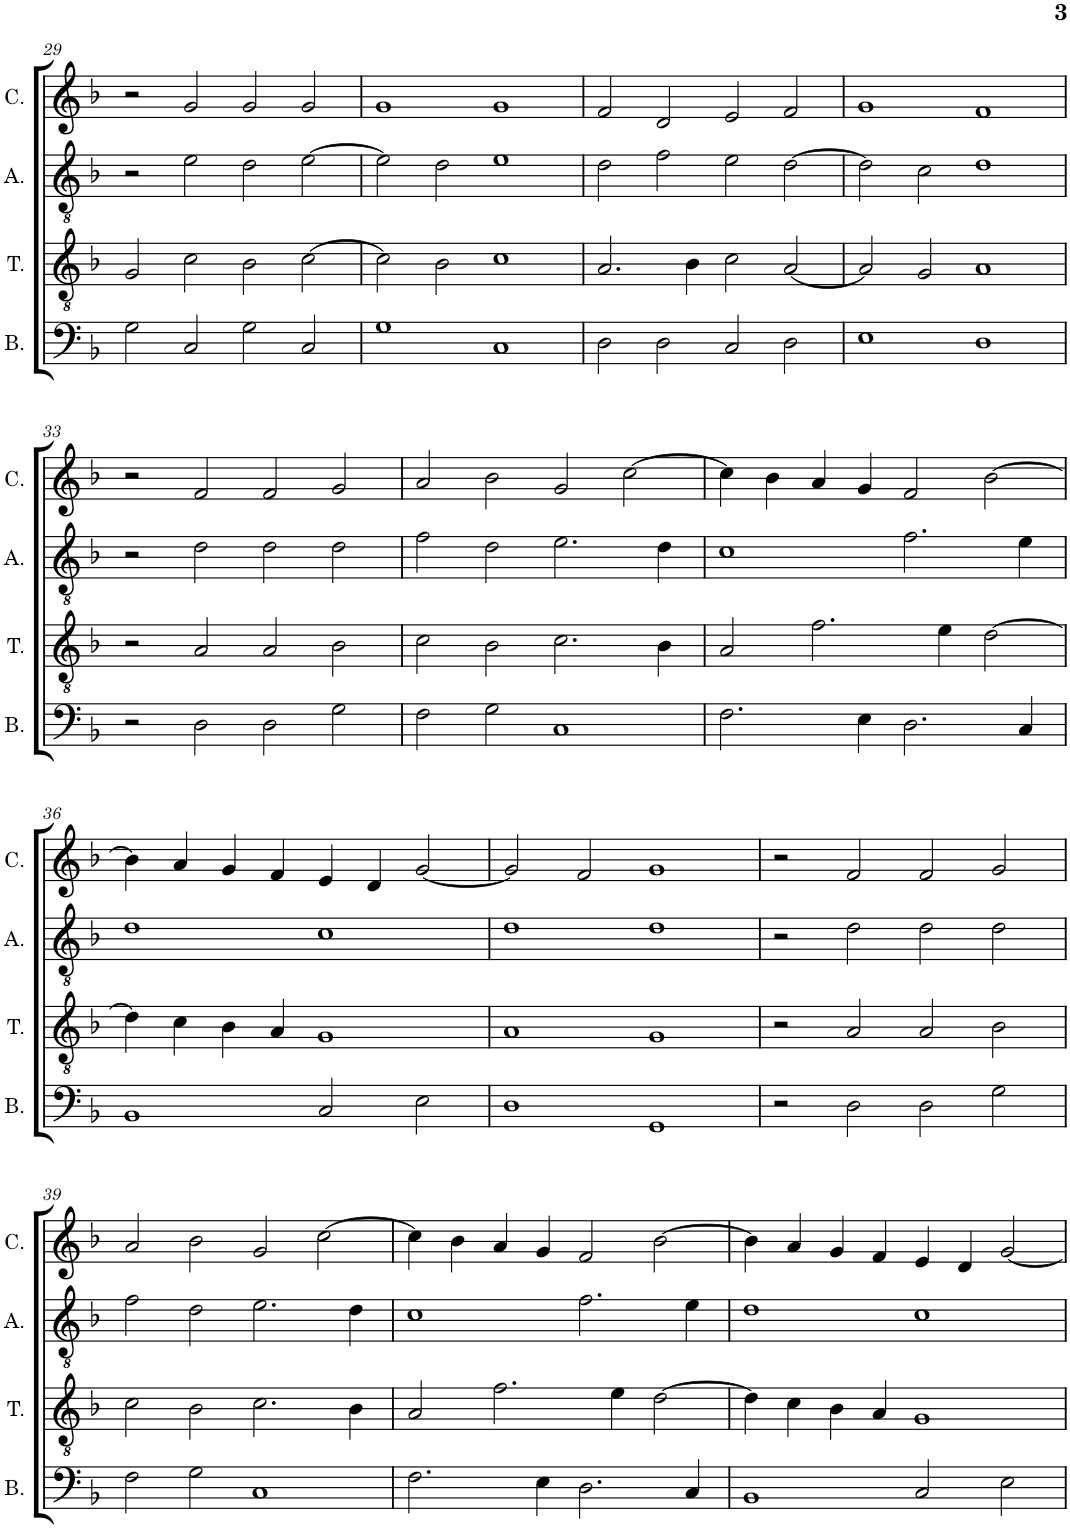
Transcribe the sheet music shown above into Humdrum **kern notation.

**kern	**kern	**kern	**kern
*part4	*part3	*part2	*part1
*staff4	*staff3	*staff2	*staff1
*I"Bassus	*I"Tenor	*I"Altus	*I"Cantus
*I'B.	*I'T.	*I'A.	*I'C.
!!LO:PB:g=z
*clefF4	*clefGv2	*clefGv2	*clefG2
*k[b-]	*k[b-]	*k[b-]	*k[b-]
*M2/1	*M2/1	*M2/1	*M2/1
=29	=29	=29	=29
2G\	2G/	2r	2r
2C/	2c\	2e\	2g/
2G\	2B-\	2d\	2g/
2C/	[2c\	[2e\	2g/
=30	=30	=30	=30
1G	2c\]	2e\]	1g
.	2B-\	2d\	.
1C	1c	1e	1g
=31	=31	=31	=31
2D\	2.A/	2d\	2f/
2D\	.	2f\	2d/
.	4B-\	.	.
2C/	2c\	2e\	2e/
2D\	[2A/	[2d\	2f/
=32	=32	=32	=32
1E	2A/]	2d\]	1g
.	2G/	2c\	.
1D	1A	1d	1f
!!LO:LB:g=z
=33	=33	=33	=33
2r	2r	2r	2r
2D\	2A/	2d\	2f/
2D\	2A/	2d\	2f/
2G\	2B-\	2d\	2g/
=34	=34	=34	=34
2F\	2c\	2f\	2a/
2G\	2B-\	2d\	2b-\
1C	2.c\	2.e\	2g/
.	.	.	[2cc\
.	4B-\	4d\	.
=35	=35	=35	=35
2.F\	2A/	1c	4cc\]
.	.	.	4b-\
.	2.f\	.	4a/
4E\	.	.	4g/
2.D\	.	2.f\	2f/
.	4e\	.	.
.	[2d\	.	[2b-\
4C/	.	4e\	.
!!LO:LB:g=z
=36	=36	=36	=36
1BB-	4d\]	1d	4b-\]
.	4c\	.	4a/
.	4B-\	.	4g/
.	4A/	.	4f/
2C/	1G	1c	4e/
.	.	.	4d/
2E\	.	.	[2g/
=37	=37	=37	=37
1D	1A	1d	2g/]
.	.	.	2f/
1GG	1G	1d	1g
=38	=38	=38	=38
2r	2r	2r	2r
2D\	2A/	2d\	2f/
2D\	2A/	2d\	2f/
2G\	2B-\	2d\	2g/
!!LO:LB:g=z
=39	=39	=39	=39
2F\	2c\	2f\	2a/
2G\	2B-\	2d\	2b-\
1C	2.c\	2.e\	2g/
.	.	.	[2cc\
.	4B-\	4d\	.
=40	=40	=40	=40
2.F\	2A/	1c	4cc\]
.	.	.	4b-\
.	2.f\	.	4a/
4E\	.	.	4g/
2.D\	.	2.f\	2f/
.	4e\	.	.
.	[2d\	.	[2b-\
4C/	.	4e\	.
=41	=41	=41	=41
1BB-	4d\]	1d	4b-\]
.	4c\	.	4a/
.	4B-\	.	4g/
.	4A/	.	4f/
2C/	1G	1c	4e/
.	.	.	4d/
2E\	.	.	[2g/
=	=	=	=
*-	*-	*-	*-
